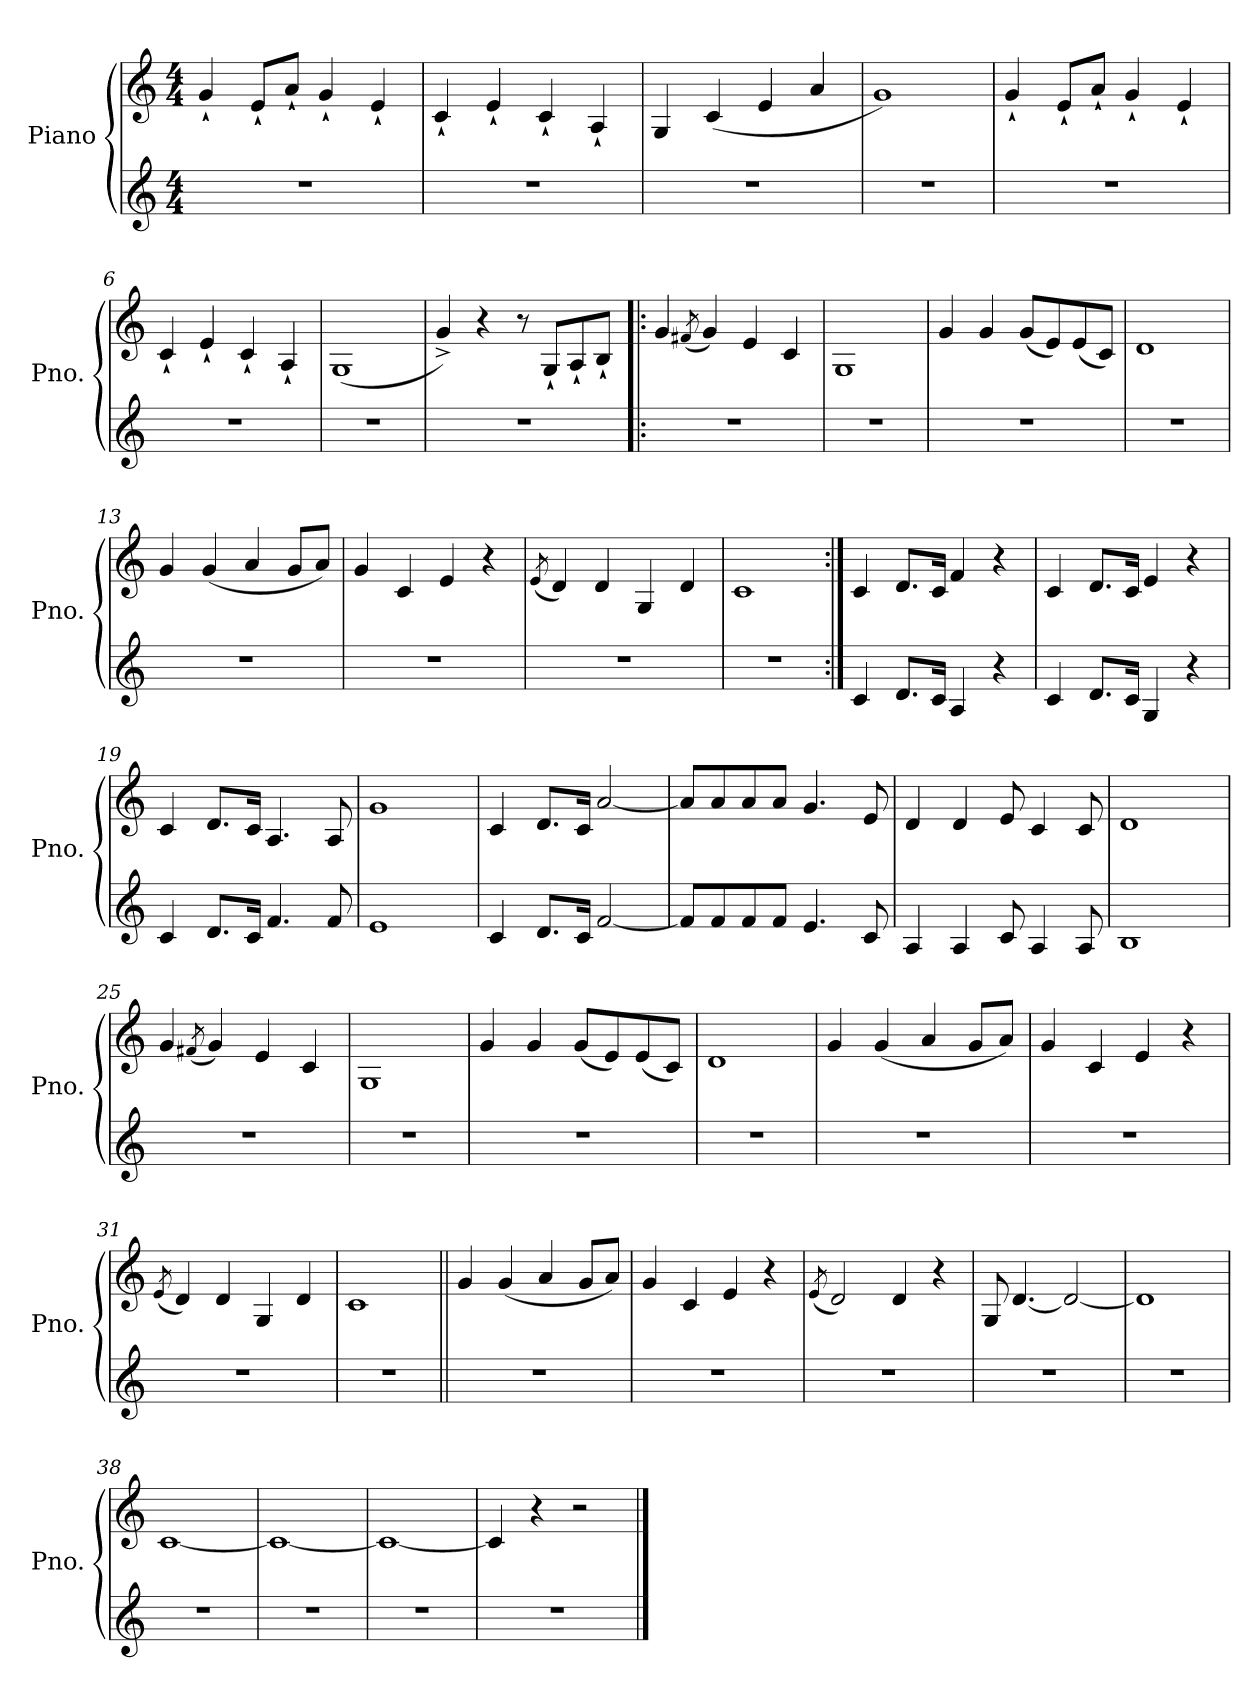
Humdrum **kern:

**kern	**kern
*part2	*part1
*staff2	*staff1
*I"Piano	*I"Piano
*I'Pno.	*I'Pno.
*clefG2	*clefG2
*k[]	*k[]
*M4/4	*M4/4
*MM138	*MM138
=1	=1
1r	4g`/
.	8e`/L
.	8a`/J
.	4g`/
.	4e`/
=2	=2
1r	4c`/
.	4e`/
.	4c`/
.	4A`/
=3	=3
1r	4G/
.	(<4c/
.	4e/
.	4a/
=4	=4
1r	1g)
=5	=5
1r	4g`/
.	8e`/L
.	8a`/J
.	4g`/
.	4e`/
=6	=6
1r	4c`/
.	4e`/
.	4c`/
.	4A`/
=7	=7
1r	(<1G
=8	=8
1r	4g^/)
.	4r
.	8r
.	8G`/L
.	8A`/
.	8B`/J
=9!|:	=9!|:
1r	4g/
.	(<8qf#X/
.	4g/)
.	4e/
.	4c/
=10	=10
1r	1G
=11	=11
1r	4g/
.	4g/
.	(<8g/L
.	8e/)
.	(<8e/
.	8c/J)
=12	=12
1r	1d
=13	=13
1r	4g/
.	(<4g/
.	4a/
.	8g/L
.	8a/J)
=14	=14
1r	4g/
.	4c/
.	4e/
.	4r
=15	=15
.	(<8qe/
1r	4d/)
.	4d/
.	4G/
.	4d/
=16	=16
1r	1c
=17:|!	=17:|!
4c/	4c/
8.d/L	8.d/L
16c/Jk	16c/Jk
4A/	4f/
4r	4r
=18	=18
4c/	4c/
8.d/L	8.d/L
16c/Jk	16c/Jk
4G/	4e/
4r	4r
=19	=19
4c/	4c/
8.d/L	8.d/L
16c/Jk	16c/Jk
4.f/	4.A/
8f/	8A/
=20	=20
1e	1g
=21	=21
4c/	4c/
8.d/L	8.d/L
16c/Jk	16c/Jk
[2f/	[2a/
=22	=22
8f/L]	8a/L]
8f/	8a/
8f/	8a/
8f/J	8a/J
4.e/	4.g/
8c/	8e/
=23	=23
4A/	4d/
4A/	4d/
8c/	8e/
4A/	4c/
8A/	8c/
=24	=24
1B	1d
=25	=25
1r	4g/
.	(<8qf#X/
.	4g/)
.	4e/
.	4c/
=26	=26
1r	1G
=27	=27
1r	4g/
.	4g/
.	(<8g/L
.	8e/)
.	(<8e/
.	8c/J)
=28	=28
1r	1d
=29	=29
1r	4g/
.	(<4g/
.	4a/
.	8g/L
.	8a/J)
=30	=30
1r	4g/
.	4c/
.	4e/
.	4r
=31	=31
.	(<8qe/
1r	4d/)
.	4d/
.	4G/
.	4d/
=32	=32
1r	1c
=33||	=33||
1r	4g/
.	(<4g/
.	4a/
.	8g/L
.	8a/J)
=34	=34
1r	4g/
.	4c/
.	4e/
.	4r
=35	=35
.	(<8qe/
1r	2d/)
.	4d/
.	4r
=36	=36
1r	8G/
.	[4.d/
.	2d/_
=37	=37
1r	1d]
=38	=38
1r	[1c
=39	=39
1r	1c_
=40	=40
1r	1c_
=41	=41
1r	4c/]
.	4r
.	2r
==	==
*-	*-
